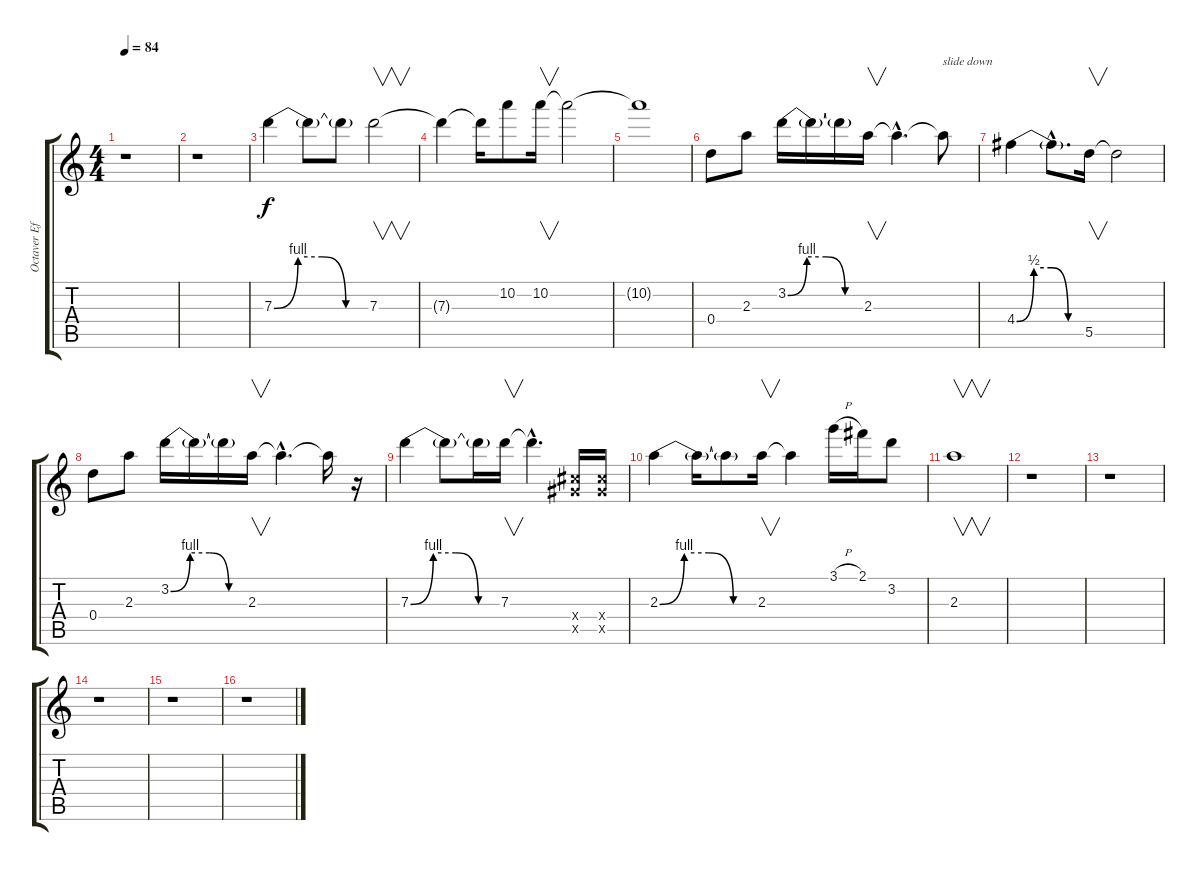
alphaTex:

\track ("Octaver Effect" "Octaver Ef") {instrument overdrivenguitar}
\staff {score tabs}
\tuning (E5 B4 G4 D4 A3 E3) {hide}
\ts (4 4)
\tempo 84
\clef g2
\ks c
r.1{dy f} |
r.1 |
7.3{be (custom 0 0 15 4 30 4 45 0 60 0)}.4 7.3{t}.8 7.3{t}.8 7.3.2{v} |
7.3{t}.4 7.3{t}.16 10.2.8 10.2.16{v} 10.2{t}.2 |
10.2{t}.1 |
0.4.8 2.3.8 3.2{be (custom 0 0 15 4 30 4 45 0 60 0)}.16 3.2{t}.16 3.2{t}.16 2.3.16{v} 2.3{hac t}.4{d} 2.3{t}.8{txt "slide down"} |
4.4{be (custom 0 0 15 2 30 2 45 0 60 0)}.4 4.4{hac t}.8{d} 5.5.16{v} 5.5{t}.2 |
0.4.8 2.3.8 3.2{be (custom 0 0 15 4 30 4 45 0 60 0)}.16 3.2{t}.16 3.2{t}.16 2.3.16{v} 2.3{hac t}.4{d} 2.3{t}.16 r.16 |
7.3{be (custom 0 0 15 4 30 4 45 0 60 0)}.4 7.3{t}.8 7.3{t}.16 7.3.16{v} 7.3{hac t}.4{d} (-1.4{x} -1.5{x}).16 (-1.4{x} -1.5{x}).16 |
2.3{be (custom 0 0 15 4 30 4 45 0 60 0)}.4 2.3{t}.16 2.3{t}.8 2.3.16{v} 2.3{t}.4 3.1{h}.16 2.1.16 3.2.8 |
2.3.1{v} |
r.1 |
r.1 |
r.1 |
r.1 |
r.1
